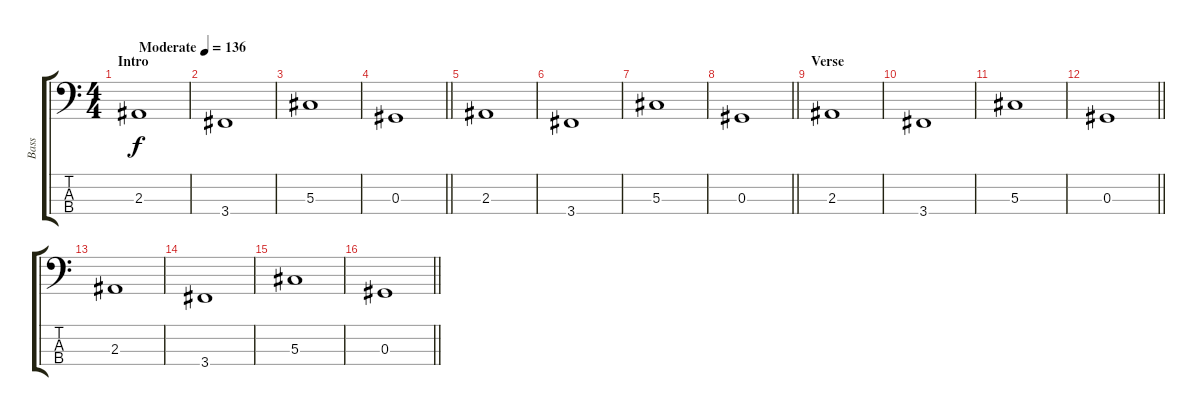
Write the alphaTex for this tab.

\track ("Bass" "Bass") {instrument electricbassfinger}
\staff {score tabs}
\tuning (Gb2 Db2 Ab1 Eb1) {hide}
\ts (4 4)
\section ("" "Intro")
\tempo (136 "Moderate")
\clef f4
\ks c
2.3.1{dy f instrument electricbassfinger} |
3.4.1 |
5.3.1 |
\barLineRight lightlight
0.3.1 |
2.3.1 |
3.4.1 |
5.3.1 |
\barLineRight lightlight
0.3.1 |
\section ("" "Verse")
2.3.1 |
3.4.1 |
5.3.1 |
\barLineRight lightlight
0.3.1 |
2.3.1 |
3.4.1 |
5.3.1 |
\barLineRight lightlight
0.3.1
